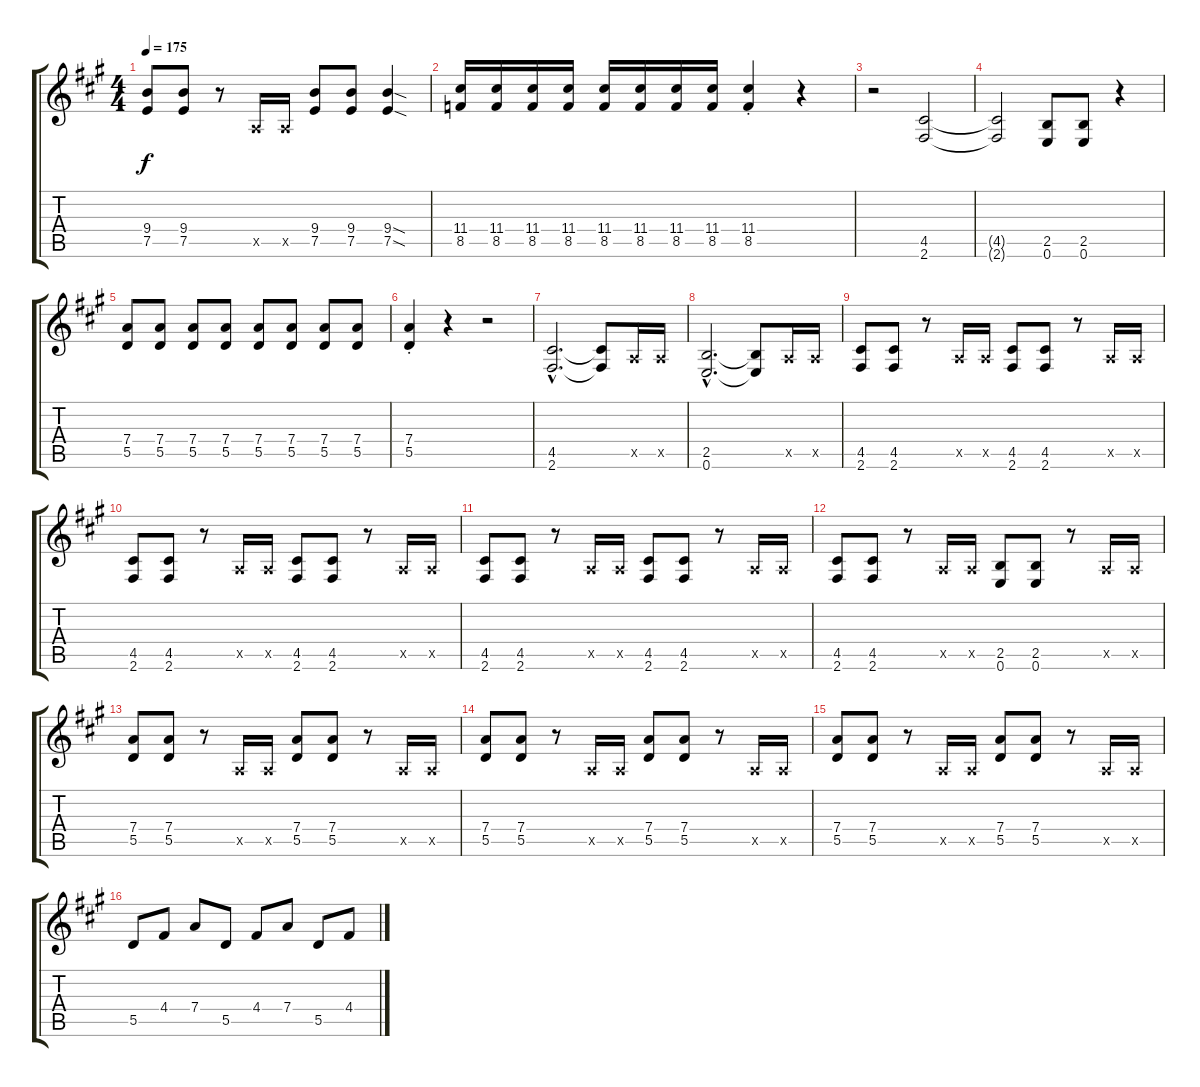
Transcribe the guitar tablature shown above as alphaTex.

\track "" {instrument distortionguitar}
\staff {score tabs}
\tuning (E4 B3 G3 D3 A2 E2) {hide}
\ts (4 4)
\tempo 175
\clef g2
\ks a
(9.4 7.5).8{dy f} (9.4 7.5).8 r.8 0.5{x}.16 0.5{x}.16 (9.4 7.5).8 (9.4 7.5).8 (9.4{sod} 7.5{sod}).4 |
(11.4 8.5).16 (11.4 8.5).16 (11.4 8.5).16 (11.4 8.5).16 (11.4 8.5).16 (11.4 8.5).16 (11.4 8.5).16 (11.4 8.5).16 (11.4{st} 8.5{st}).4 r.4 |
r.2 (4.5 2.6).2 |
(4.5{t} 2.6{t}).2 (2.5 0.6).8 (2.5 0.6).8 r.4 |
(7.4 5.5).8 (7.4 5.5).8 (7.4 5.5).8 (7.4 5.5).8 (7.4 5.5).8 (7.4 5.5).8 (7.4 5.5).8 (7.4 5.5).8 |
(7.4{st} 5.5{st}).4 r.4 r.2 |
(4.5{hac} 2.6{hac}).2{d} (4.5{t} 2.6{t}).8 0.5{x}.16 0.5{x}.16 |
(2.5{hac} 0.6{hac}).2{d} (2.5{t} 0.6{t}).8 0.5{x}.16 0.5{x}.16 |
(4.5 2.6).8 (4.5 2.6).8 r.8 0.5{x}.16 0.5{x}.16 (4.5 2.6).8 (4.5 2.6).8 r.8 0.5{x}.16 0.5{x}.16 |
(4.5 2.6).8 (4.5 2.6).8 r.8 0.5{x}.16 0.5{x}.16 (4.5 2.6).8 (4.5 2.6).8 r.8 0.5{x}.16 0.5{x}.16 |
(4.5 2.6).8 (4.5 2.6).8 r.8 0.5{x}.16 0.5{x}.16 (4.5 2.6).8 (4.5 2.6).8 r.8 0.5{x}.16 0.5{x}.16 |
(4.5 2.6).8 (4.5 2.6).8 r.8 0.5{x}.16 0.5{x}.16 (2.5 0.6).8 (2.5 0.6).8 r.8 0.5{x}.16 0.5{x}.16 |
(7.4 5.5).8 (7.4 5.5).8 r.8 0.5{x}.16 0.5{x}.16 (7.4 5.5).8 (7.4 5.5).8 r.8 0.5{x}.16 0.5{x}.16 |
(7.4 5.5).8 (7.4 5.5).8 r.8 0.5{x}.16 0.5{x}.16 (7.4 5.5).8 (7.4 5.5).8 r.8 0.5{x}.16 0.5{x}.16 |
(7.4 5.5).8 (7.4 5.5).8 r.8 0.5{x}.16 0.5{x}.16 (7.4 5.5).8 (7.4 5.5).8 r.8 0.5{x}.16 0.5{x}.16 |
5.5.8 4.4.8 7.4.8 5.5.8 4.4.8 7.4.8 5.5.8 4.4.8
